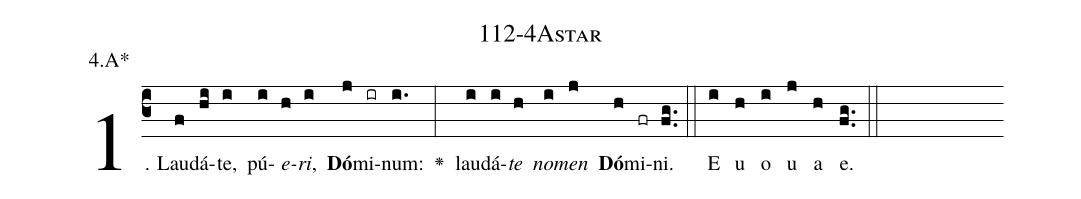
name: 112-4Astar;
annotation: 4.A*;
%%
(c3)1. Lau(f)dá(hi)te,(i) pú(i)<i>e</i>(h)<i>ri</i>,(i) <b>Dó</b>(j)mi(ir)num:(i.) <v>\greheightstar</v>(:) lau(i)dá(i)<i>te</i>(h) <i>no</i>(i)<i>men</i>(j) <b>Dó</b>(h)mi(fr)ni.(fg..) (::) E(i) u(h) o(i) u(j) a(h) e.(fg..) (::)
